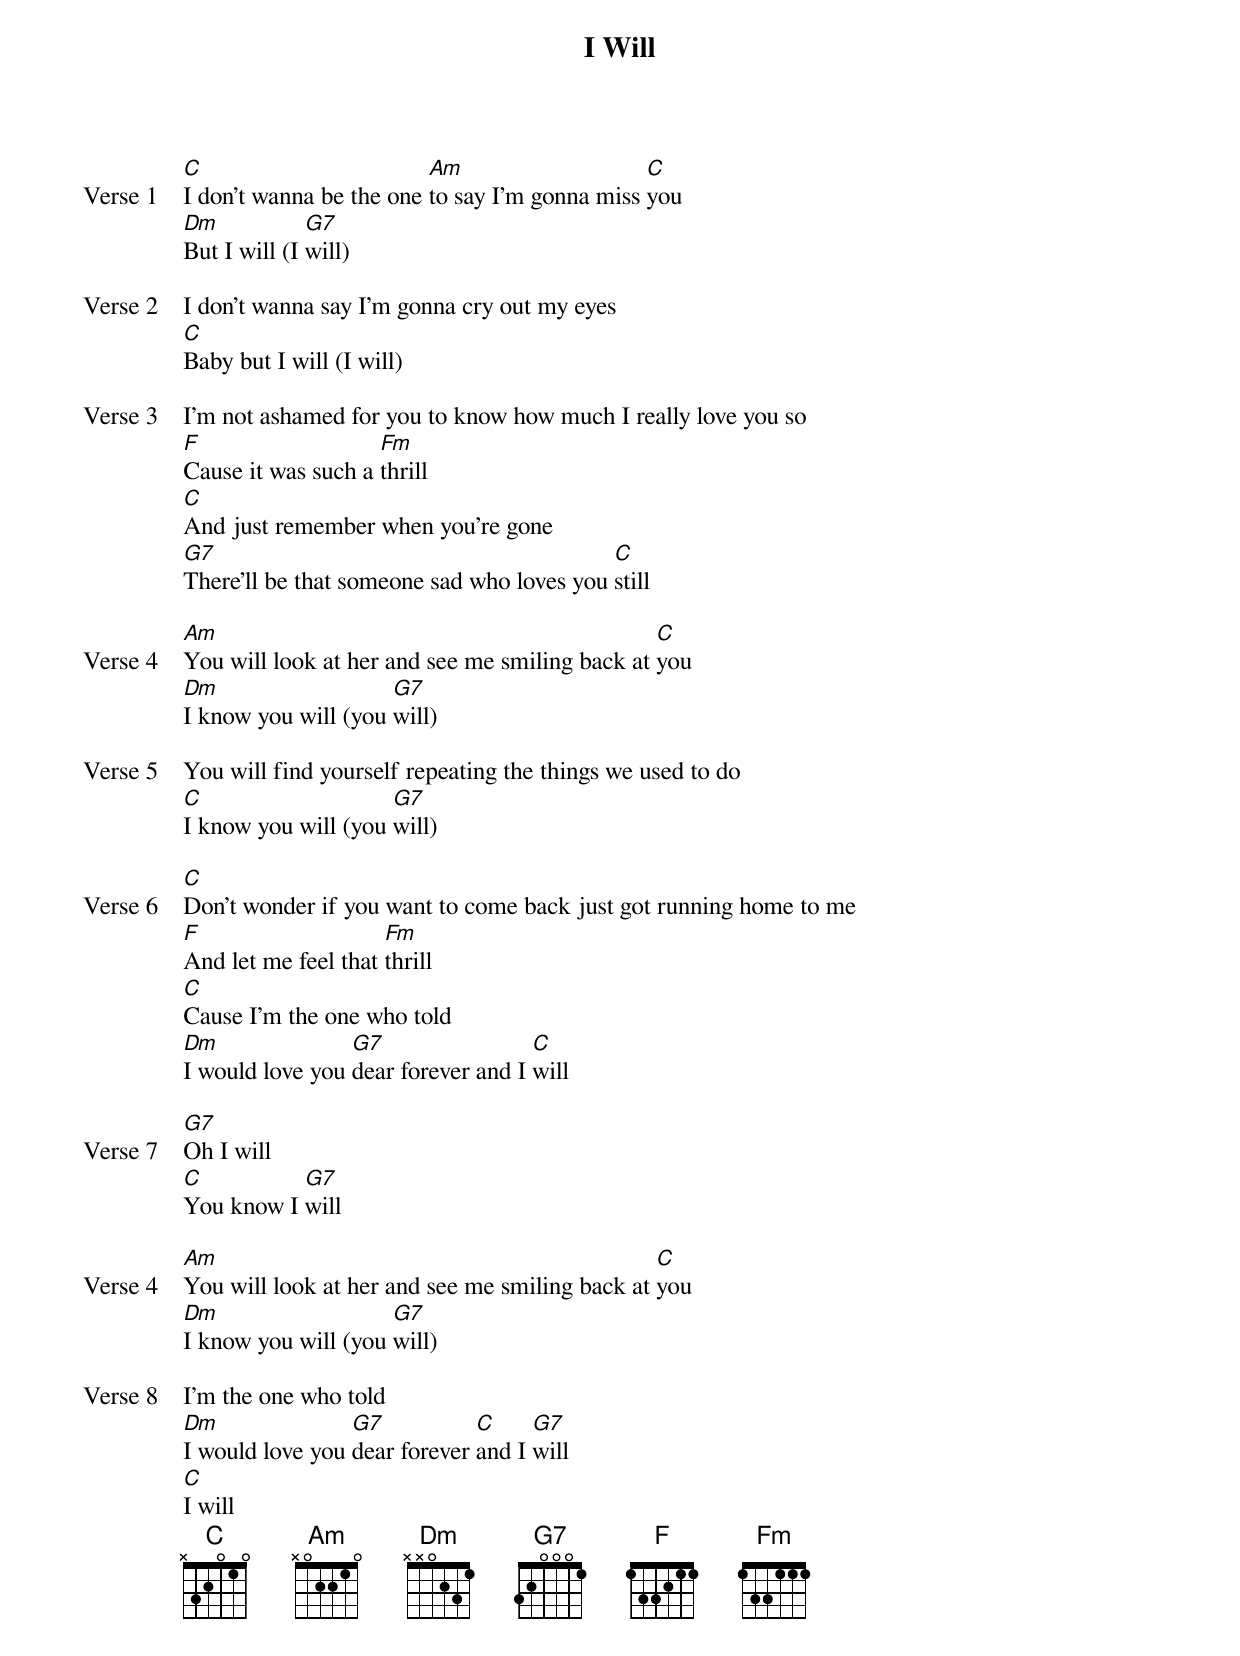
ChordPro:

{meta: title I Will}
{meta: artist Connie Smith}
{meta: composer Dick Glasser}
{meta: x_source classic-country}
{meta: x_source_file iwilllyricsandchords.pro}
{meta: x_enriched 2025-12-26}

{start_of_verse: Verse 1}
[C]I don't wanna be the one [Am]to say I'm gonna miss [C]you
[Dm]But I will (I [G7]will)
{end_of_verse}

{start_of_verse: Verse 2}
I don't wanna say I'm gonna cry out my eyes
[C]Baby but I will (I will)
{end_of_verse}

{start_of_verse: Verse 3}
I'm not ashamed for you to know how much I really love you so
[F]Cause it was such a [Fm]thrill
[C]And just remember when you're gone
[G7]There'll be that someone sad who loves you [C]still
{end_of_verse}

{start_of_verse: Verse 4}
[Am]You will look at her and see me smiling back at [C]you
[Dm]I know you will (you [G7]will)
{end_of_verse}

{start_of_verse: Verse 5}
You will find yourself repeating the things we used to do
[C]I know you will (you [G7]will)
{end_of_verse}

{start_of_verse: Verse 6}
[C]Don't wonder if you want to come back just got running home to me
[F]And let me feel that [Fm]thrill
[C]Cause I'm the one who told
[Dm]I would love you [G7]dear forever and I [C]will
{end_of_verse}

{start_of_verse: Verse 7}
[G7]Oh I will
[C]You know I [G7]will
{end_of_verse}

{start_of_verse: Verse 4}
[Am]You will look at her and see me smiling back at [C]you
[Dm]I know you will (you [G7]will)
{end_of_verse}

{start_of_verse: Verse 8}
I'm the one who told
[Dm]I would love you [G7]dear forever [C]and I [G7]will
[C]I will
{end_of_verse}
